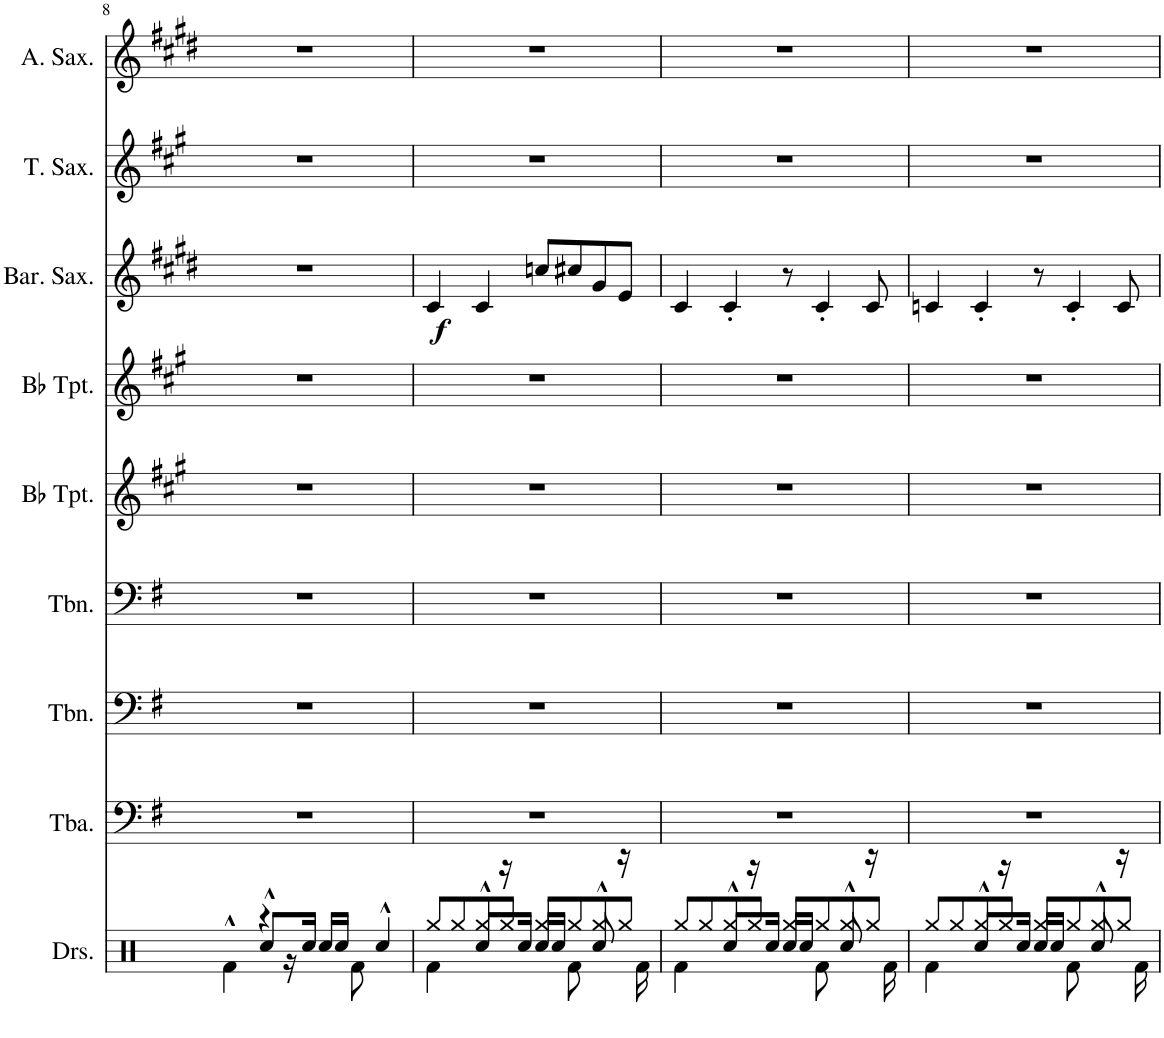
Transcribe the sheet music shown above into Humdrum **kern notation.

**kern	**kern	**kern	**kern	**kern	**kern	**kern	**dynam	**kern	**kern
*part9	*part8	*part7	*part6	*part5	*part4	*part3	*part3	*part2	*part1
*staff9	*staff8	*staff7	*staff6	*staff5	*staff4	*staff3	*staff3	*staff2	*staff1
*I"Drumset	*I"Tuba	*I"Trombone	*I"Trombone	*I"Bb Trumpet	*I"Bb Trumpet	*I"Baritone Saxophone	*	*I"Tenor Saxophone	*I"Alto Saxophone
*I'Drs.	*I'Tba.	*I'Tbn.	*I'Tbn.	*I'Bb Tpt.	*I'Bb Tpt.	*I'Bar. Sax.	*	*I'T. Sax.	*I'A. Sax.
!!LO:PB:g=z
*clefX	*clefF4	*clefF4	*clefF4	*clefG2	*clefG2	*clefG2	*	*clefG2	*clefG2
*	*	*	*	*Trd1c2	*Trd1c2	*Trd12c21	*	*Trd8c14	*Trd5c9
*k[]	*k[f#]	*k[f#]	*k[f#]	*k[f#c#g#]	*k[f#c#g#]	*k[f#c#g#d#]	*	*k[f#c#g#]	*k[f#c#g#d#]
*M4/4	*M4/4	*M4/4	*M4/4	*M4/4	*M4/4	*M4/4	*	*M4/4	*M4/4
=8	=8	=8	=8	=8	=8	=8	=8	=8	=8
*^	*	*	*	*	*	*	*	*	*
4Rf^^\	4ryy	1r	1r	1r	1r	1r	1r	.	1r	1r
4r	8Rcc^^/L	.	.	.	.	.	.	.	.	.
.	16r	.	.	.	.	.	.	.	.	.
.	16Rcc/JJ	.	.	.	.	.	.	.	.	.
8ryy	16Rcc/LL	.	.	.	.	.	.	.	.	.
.	16Rcc/JJ	.	.	.	.	.	.	.	.	.
8Rf\	8ryy	.	.	.	.	.	.	.	.	.
4ryy	4Rcc^^/	.	.	.	.	.	.	.	.	.
=9	=9	=9	=9	=9	=9	=9	=9	=9	=9	=9
*	*^	*	*	*	*	*	*	*	*	*
!	!	!	!	!	!	!	!	!	!LO:DY:b	!	!
4Rf\	4ryy	8Rgg/L	1r	1r	1r	1r	1r	4c#/	f	1r	1r
.	.	8Rgg/	.	.	.	.	.	.	.	.	.
4.ryy	8Rcc^^/L	8Rgg/	.	.	.	.	.	4c#/	.	.	.
.	16r	8Rgg/J	.	.	.	.	.	.	.	.	.
.	16Rcc/JJ	.	.	.	.	.	.	.	.	.	.
!	!LO:N:head=solid	!	!	!	!	!	!	!	!	!	!
.	16Rcc/LL	8Rgg/L	.	.	.	.	.	8ccn/L	.	.	.
.	16Rcc/JJ	.	.	.	.	.	.	.	.	.	.
8Rf\	8ryy	8Rgg/	.	.	.	.	.	8cc#X/	.	.	.
8ryy	8Rcc^^/	8Rgg/	.	.	.	.	.	8g#/	.	.	.
16r	8ryy	8Rgg/J	.	.	.	.	.	8e/J	.	.	.
16Rf\	.	.	.	.	.	.	.	.	.	.	.
=10	=10	=10	=10	=10	=10	=10	=10	=10	=10	=10	=10
4Rf\	4ryy	8Rgg/L	1r	1r	1r	1r	1r	4c#/	.	1r	1r
.	.	8Rgg/	.	.	.	.	.	.	.	.	.
4.ryy	8Rcc^^/L	8Rgg/	.	.	.	.	.	4c#'/	.	.	.
.	16r	8Rgg/J	.	.	.	.	.	.	.	.	.
.	16Rcc/JJ	.	.	.	.	.	.	.	.	.	.
!	!LO:N:head=solid	!	!	!	!	!	!	!	!	!	!
.	16Rcc/LL	8Rgg/L	.	.	.	.	.	8r	.	.	.
.	16Rcc/JJ	.	.	.	.	.	.	.	.	.	.
8Rf\	8ryy	8Rgg/	.	.	.	.	.	4c#'/	.	.	.
8ryy	8Rcc^^/	8Rgg/	.	.	.	.	.	.	.	.	.
16r	8ryy	8Rgg/J	.	.	.	.	.	8c#/	.	.	.
16Rf\	.	.	.	.	.	.	.	.	.	.	.
=11	=11	=11	=11	=11	=11	=11	=11	=11	=11	=11	=11
4Rf\	4ryy	8Rgg/L	1r	1r	1r	1r	1r	4cn/	.	1r	1r
.	.	8Rgg/	.	.	.	.	.	.	.	.	.
4.ryy	8Rcc^^/L	8Rgg/	.	.	.	.	.	4c'/	.	.	.
.	16r	8Rgg/J	.	.	.	.	.	.	.	.	.
.	16Rcc/JJ	.	.	.	.	.	.	.	.	.	.
!	!LO:N:head=solid	!	!	!	!	!	!	!	!	!	!
.	16Rcc/LL	8Rgg/L	.	.	.	.	.	8r	.	.	.
.	16Rcc/JJ	.	.	.	.	.	.	.	.	.	.
8Rf\	8ryy	8Rgg/	.	.	.	.	.	4c'/	.	.	.
8ryy	8Rcc^^/	8Rgg/	.	.	.	.	.	.	.	.	.
16r	8ryy	8Rgg/J	.	.	.	.	.	8c/	.	.	.
16Rf\	.	.	.	.	.	.	.	.	.	.	.
*v	*v	*v	*	*	*	*	*	*	*	*	*
=	=	=	=	=	=	=	=	=	=
*-	*-	*-	*-	*-	*-	*-	*-	*-	*-
